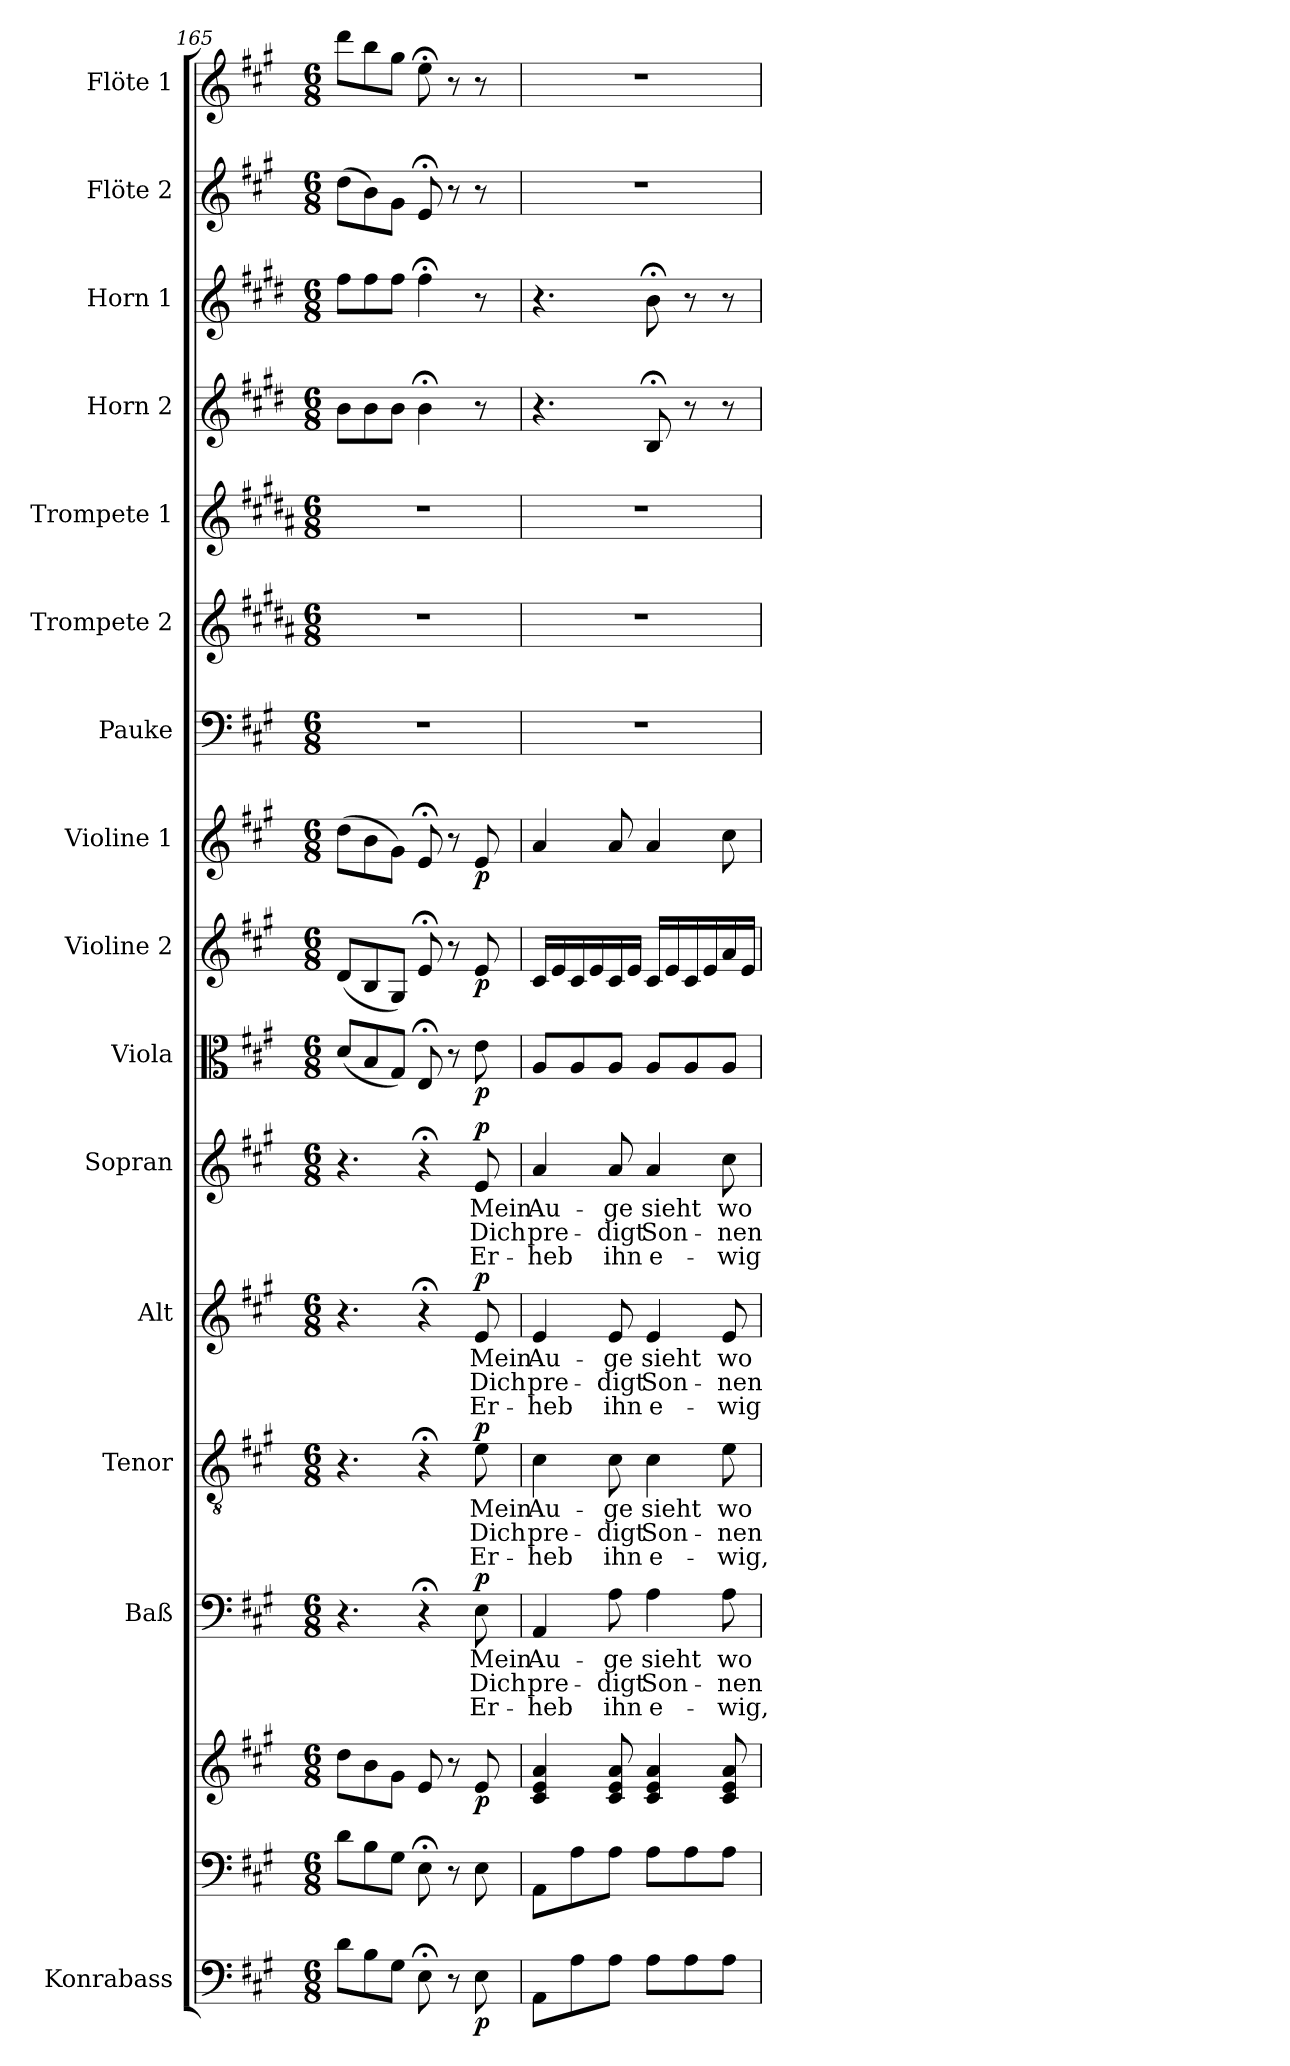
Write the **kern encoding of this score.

**kern	**dynam	**kern	**kern	**dynam	**kern	**text	**text	**text	**dynam	**kern	**text	**text	**text	**dynam	**kern	**text	**text	**text	**dynam	**kern	**text	**text	**text	**dynam	**kern	**dynam	**kern	**dynam	**kern	**dynam	**kern	**kern	**kern	**kern	**kern	**kern	**kern
*part16	*part16	*part15	*part15	*part15	*part14	*part14	*part14	*part14	*part14	*part13	*part13	*part13	*part13	*part13	*part12	*part12	*part12	*part12	*part12	*part11	*part11	*part11	*part11	*part11	*part10	*part10	*part9	*part9	*part8	*part8	*part7	*part6	*part5	*part4	*part3	*part2	*part1
*staff17	*staff17	*staff16	*staff15	*staff15/16	*staff14	*staff14	*staff14	*staff14	*staff14	*staff13	*staff13	*staff13	*staff13	*staff13	*staff12	*staff12	*staff12	*staff12	*staff12	*staff11	*staff11	*staff11	*staff11	*staff11	*staff10	*staff10	*staff9	*staff9	*staff8	*staff8	*staff7	*staff6	*staff5	*staff4	*staff3	*staff2	*staff1
*I"Konrabass	*	*	*	*	*I"Baß	*	*	*	*	*I"Tenor	*	*	*	*	*I"Alt	*	*	*	*	*I"Sopran	*	*	*	*	*I"Viola	*	*I"Violine 2	*	*I"Violine 1	*	*I"Pauke	*I"Trompete 2	*I"Trompete 1	*I"Horn 2	*I"Horn 1	*I"Flöte 2	*I"Flöte 1
*I'Kb.	*	*	*	*	*I'Baß	*	*	*	*	*I'Ten	*	*	*	*	*I'Alt	*	*	*	*	*I'Sop	*	*	*	*	*I'Vla.	*	*I'Vln. 2	*	*I'Vln. 1	*	*I'Pk.	*I'Trp. 2	*I'Trp. 1	*I'Hrn. 2	*I'Hrn. 1	*I'Fl. 2	*I'Fl. 1
*clefF4	*	*clefF4	*clefG2	*	*clefF4	*	*	*	*	*clefGv2	*	*	*	*	*clefG2	*	*	*	*	*clefG2	*	*	*	*	*clefC3	*	*clefG2	*	*clefG2	*	*clefF4	*clefG2	*clefG2	*clefG2	*clefG2	*clefG2	*clefG2
*ITrd7c12	*	*	*	*	*	*	*	*	*	*	*	*	*	*	*	*	*	*	*	*	*	*	*	*	*	*	*	*	*	*	*	*ITrd1c2	*ITrd1c2	*ITrd4c7	*ITrd4c7	*	*
*k[f#c#g#]	*	*k[f#c#g#]	*k[f#c#g#]	*	*k[f#c#g#]	*	*	*	*	*k[f#c#g#]	*	*	*	*	*k[f#c#g#]	*	*	*	*	*k[f#c#g#]	*	*	*	*	*k[f#c#g#]	*	*k[f#c#g#]	*	*k[f#c#g#]	*	*k[f#c#g#]	*k[f#c#g#]	*k[f#c#g#]	*k[f#c#g#]	*k[f#c#g#]	*k[f#c#g#]	*k[f#c#g#]
*A:	*	*A:	*A:	*	*A:	*	*	*	*	*A:	*	*	*	*	*A:	*	*	*	*	*A:	*	*	*	*	*A:	*	*A:	*	*A:	*	*A:	*A:	*A:	*A:	*A:	*A:	*A:
*M6/8	*	*M6/8	*M6/8	*	*M6/8	*	*	*	*	*M6/8	*	*	*	*	*M6/8	*	*	*	*	*M6/8	*	*	*	*	*M6/8	*	*M6/8	*	*M6/8	*	*M6/8	*M6/8	*M6/8	*M6/8	*M6/8	*M6/8	*M6/8
=165	=165	=165	=165	=165	=165	=165	=165	=165	=165	=165	=165	=165	=165	=165	=165	=165	=165	=165	=165	=165	=165	=165	=165	=165	=165	=165	=165	=165	=165	=165	=165	=165	=165	=165	=165	=165	=165
8D\L	.	8d\L	8dd\L	.	4.r	.	.	.	.	4.r	.	.	.	.	4.r	.	.	.	.	4.r	.	.	.	.	(<8d/L	.	(<8d/L	.	(>8dd\L	.	2.r	2.r	2.r	8e\L	8b\L	(>8dd\L	8ddd\L
8BB\	.	8B\	8b\	.	.	.	.	.	.	.	.	.	.	.	.	.	.	.	.	.	.	.	.	.	8B/	.	8B/	.	8b\	.	.	.	.	8e\	8b\	8b\)	8bb\
8GG#\J	.	8G#\J	8g#\J	.	.	.	.	.	.	.	.	.	.	.	.	.	.	.	.	.	.	.	.	.	8G#/J)	.	8G#/J)	.	8g#\J)	.	.	.	.	8e\J	8b\J	8g#\J	8gg#\J
8EE;<\	.	8E;<\	8e/	.	4r;<	.	.	.	.	4r;<	.	.	.	.	4r;<	.	.	.	.	4r;<	.	.	.	.	8E;/	.	8e;/	.	8e;/	.	.	.	.	4e;<\	4b;<\	8e;/	8ee;<\
8r	.	8r	8r	.	.	.	.	.	.	.	.	.	.	.	.	.	.	.	.	.	.	.	.	.	8r	.	8r	.	8r	.	.	.	.	.	.	8r	8r
!	!LO:DY:b	!	!	!LO:DY:b	!	!LO:LY:b	!LO:LY:b	!LO:LY:b	!LO:DY:a	!	!LO:LY:b	!LO:LY:b	!LO:LY:b	!LO:DY:a	!	!LO:LY:b	!LO:LY:b	!LO:LY:b	!LO:DY:a	!	!LO:LY:b	!LO:LY:b	!LO:LY:b	!LO:DY:a	!	!LO:DY:b	!	!LO:DY:b	!	!LO:DY:b	!	!	!	!	!	!	!
8EE\	p	8E\	8e/	p	8E\	Mein	Dich	Er-	p	8e\	Mein	Dich	Er-	p	8e/	Mein	Dich	Er-	p	8e/	Mein	Dich	Er-	p	8e\	p	8e/	p	8e/	p	.	.	.	8r	8r	8r	8r
=166	=166	=166	=166	=166	=166	=166	=166	=166	=166	=166	=166	=166	=166	=166	=166	=166	=166	=166	=166	=166	=166	=166	=166	=166	=166	=166	=166	=166	=166	=166	=166	=166	=166	=166	=166	=166	=166
!	!	!	!	!	!	!LO:LY:b	!LO:LY:b	!LO:LY:b	!	!	!LO:LY:b	!LO:LY:b	!LO:LY:b	!	!	!LO:LY:b	!LO:LY:b	!LO:LY:b	!	!	!LO:LY:b	!LO:LY:b	!LO:LY:b	!	!	!	!	!	!	!	!	!	!	!	!	!	!
8AAA\L	.	8AA\L	4c#/ 4e/ 4a/	.	4AA/	Au-	pre-	-heb	.	4c#\	Au-	pre-	-heb	.	4e/	Au-	pre-	-heb	.	4a/	Au-	pre-	-heb	.	8A/L	.	16c#/LL	.	4a/	.	2.r	2.r	2.r	4.r	4.r	2.r	2.r
.	.	.	.	.	.	.	.	.	.	.	.	.	.	.	.	.	.	.	.	.	.	.	.	.	.	.	16e/	.	.	.	.	.	.	.	.	.	.
8AA\	.	8A\	.	.	.	.	.	.	.	.	.	.	.	.	.	.	.	.	.	.	.	.	.	.	8A/	.	16c#/	.	.	.	.	.	.	.	.	.	.
.	.	.	.	.	.	.	.	.	.	.	.	.	.	.	.	.	.	.	.	.	.	.	.	.	.	.	16e/	.	.	.	.	.	.	.	.	.	.
!	!	!	!	!	!	!LO:LY:b	!LO:LY:b	!LO:LY:b	!	!	!LO:LY:b	!LO:LY:b	!LO:LY:b	!	!	!LO:LY:b	!LO:LY:b	!LO:LY:b	!	!	!LO:LY:b	!LO:LY:b	!LO:LY:b	!	!	!	!	!	!	!	!	!	!	!	!	!	!
8AA\J	.	8A\J	8c#/ 8e/ 8a/	.	8A\	-ge	-digt	ihn	.	8c#\	-ge	-digt	ihn	.	8e/	-ge	-digt	ihn	.	8a/	-ge	-digt	ihn	.	8A/J	.	16c#/	.	8a/	.	.	.	.	.	.	.	.
.	.	.	.	.	.	.	.	.	.	.	.	.	.	.	.	.	.	.	.	.	.	.	.	.	.	.	16e/JJ	.	.	.	.	.	.	.	.	.	.
!	!	!	!	!	!	!LO:LY:b	!LO:LY:b	!LO:LY:b	!	!	!LO:LY:b	!LO:LY:b	!LO:LY:b	!	!	!LO:LY:b	!LO:LY:b	!LO:LY:b	!	!	!LO:LY:b	!LO:LY:b	!LO:LY:b	!	!	!	!	!	!	!	!	!	!	!	!	!	!
8AA\L	.	8A\L	4c#/ 4e/ 4a/	.	4A\	sieht	Son-	e-	.	4c#\	sieht	Son-	e-	.	4e/	sieht	Son-	e-	.	4a/	sieht	Son-	e-	.	8A/L	.	16c#/LL	.	4a/	.	.	.	.	8E;/	8e;<\	.	.
.	.	.	.	.	.	.	.	.	.	.	.	.	.	.	.	.	.	.	.	.	.	.	.	.	.	.	16e/	.	.	.	.	.	.	.	.	.	.
8AA\	.	8A\	.	.	.	.	.	.	.	.	.	.	.	.	.	.	.	.	.	.	.	.	.	.	8A/	.	16c#/	.	.	.	.	.	.	8r	8r	.	.
.	.	.	.	.	.	.	.	.	.	.	.	.	.	.	.	.	.	.	.	.	.	.	.	.	.	.	16e/	.	.	.	.	.	.	.	.	.	.
!	!	!	!	!	!	!LO:LY:b	!LO:LY:b	!LO:LY:b	!	!	!LO:LY:b	!LO:LY:b	!LO:LY:b	!	!	!LO:LY:b	!LO:LY:b	!LO:LY:b	!	!	!LO:LY:b	!LO:LY:b	!LO:LY:b	!	!	!	!	!	!	!	!	!	!	!	!	!	!
8AA\J	.	8A\J	8c#/ 8e/ 8a/	.	8A\	wo-	-nen-	-wig,	.	8e\	wo-	-nen-	-wig,	.	8e/	wo-	-nen-	-wig	.	8cc#\	wo-	-nen-	-wig	.	8A/J	.	16a/	.	8cc#\	.	.	.	.	8r	8r	.	.
.	.	.	.	.	.	.	.	.	.	.	.	.	.	.	.	.	.	.	.	.	.	.	.	.	.	.	16e/JJ	.	.	.	.	.	.	.	.	.	.
=	=	=	=	=	=	=	=	=	=	=	=	=	=	=	=	=	=	=	=	=	=	=	=	=	=	=	=	=	=	=	=	=	=	=	=	=	=
*-	*-	*-	*-	*-	*-	*-	*-	*-	*-	*-	*-	*-	*-	*-	*-	*-	*-	*-	*-	*-	*-	*-	*-	*-	*-	*-	*-	*-	*-	*-	*-	*-	*-	*-	*-	*-	*-
